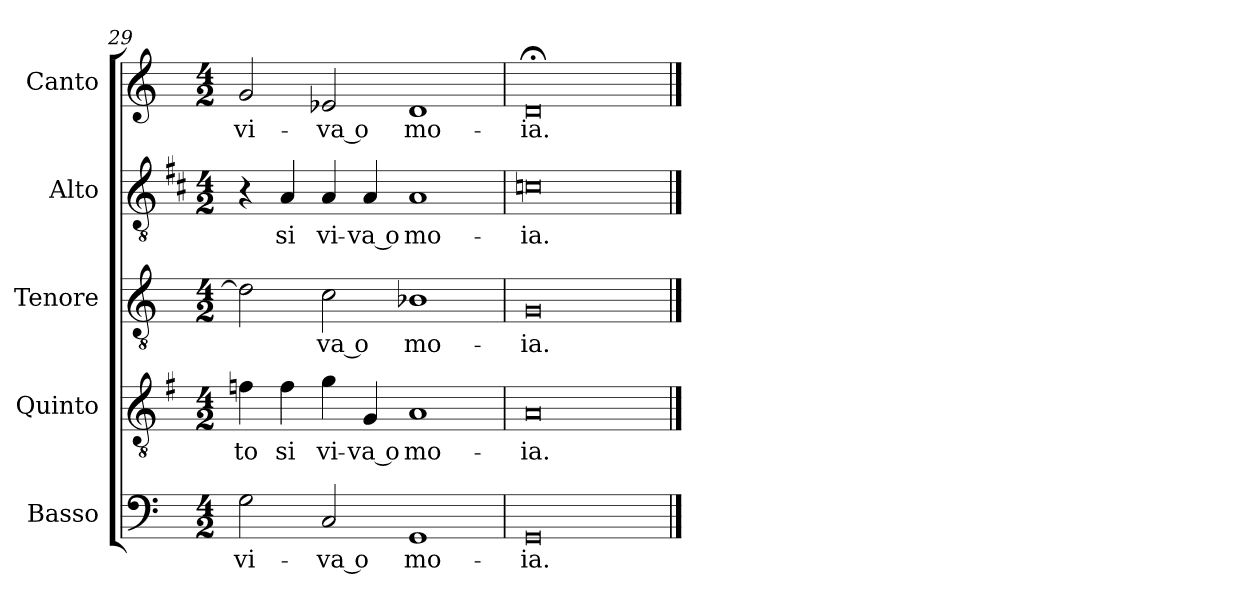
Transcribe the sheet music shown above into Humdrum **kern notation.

**kern	**text	**kern	**text	**kern	**text	**kern	**text	**kern	**text
*part5	*part5	*part4	*part4	*part3	*part3	*part2	*part2	*part1	*part1
*staff5	*staff5	*staff4	*staff4	*staff3	*staff3	*staff2	*staff2	*staff1	*staff1
*I"Basso	*	*I"Quinto	*	*I"Tenore	*	*I"Alto	*	*I"Canto	*
*I'B	*	*	*	*I'T	*	*I'A	*	*I'C	*
*clefF4	*	*clefGv2	*	*clefGv2	*	*clefGv2	*	*clefG2	*
*	*	*ITrd4c7	*	*	*	*ITrd1c2	*	*	*
*k[]	*	*k[]	*	*k[]	*	*k[]	*	*k[]	*
*C:	*	*C:	*	*C:	*	*C:	*	*C:	*
*M4/2	*	*M4/2	*	*M4/2	*	*M4/2	*	*M4/2	*
=29	=29	=29	=29	=29	=29	=29	=29	=29	=29
!	!LO:LY:b	!	!LO:LY:b	!	!	!	!	!	!LO:LY:b
2G\	vi-	4B-X\	-to	2d\]	.	4r	.	2g/	vi-
!	!	!	!LO:LY:b	!	!	!	!LO:LY:b	!	!
.	.	4B-\	si	.	.	4G/	si	.	.
!	!LO:LY:b	!	!LO:LY:b	!	!LO:LY:b	!	!LO:LY:b	!	!LO:LY:b
2C/	-va o	4c\	vi-	2c\	-va o	4G/	vi-	2e-X/	-va o
!	!	!	!LO:LY:b	!	!	!	!LO:LY:b	!	!
.	.	4C/	-va o	.	.	4G/	-va o	.	.
!	!LO:LY:b	!	!LO:LY:b	!	!LO:LY:b	!	!LO:LY:b	!	!LO:LY:b
1GG	mo-	1D	mo-	1B-X	mo-	1G	mo-	1d	mo-
=30	=30	=30	=30	=30	=30	=30	=30	=30	=30
!	!LO:LY:b	!	!LO:LY:b	!	!LO:LY:b	!	!LO:LY:b	!	!LO:LY:b
0GG	-ia.	0D	-ia.	0G	-ia.	0B-X	-ia.	0d;<	-ia.
==	==	==	==	==	==	==	==	==	==
*-	*-	*-	*-	*-	*-	*-	*-	*-	*-
